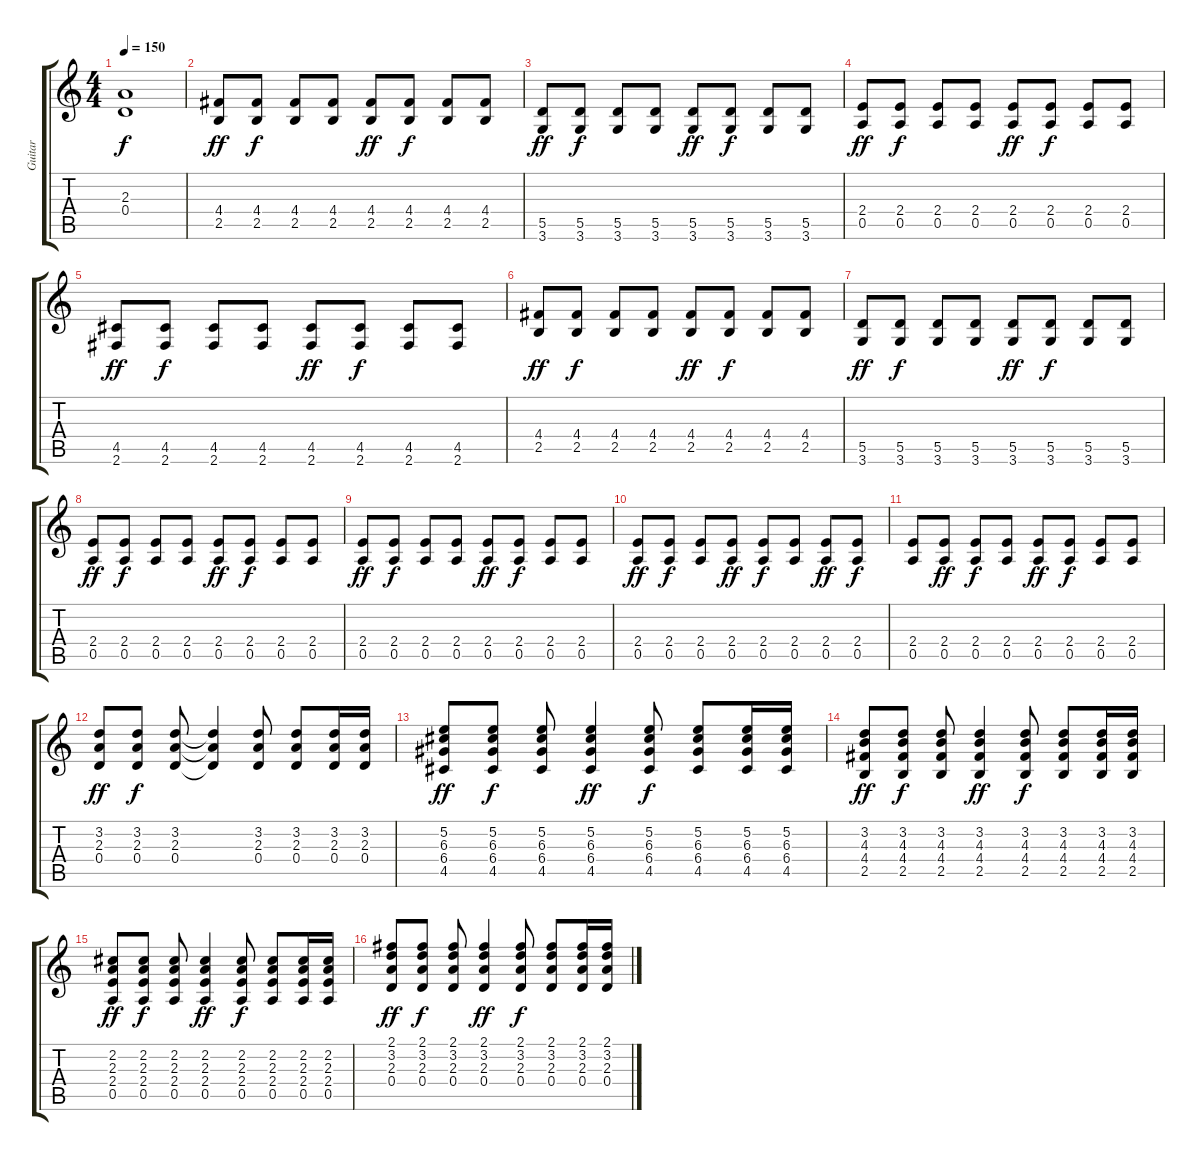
\track ("Guitar" "Guitar") {instrument distortionguitar}
\staff {score tabs}
\tuning (E4 B3 G3 D3 A2 E2) {hide}
\ts (4 4)
\tempo 150
\clef g2
\ks c
(2.3{t} 0.4{t}).1{dy f} |
(4.4 2.5).8{dy ff} (4.4 2.5).8{dy f} (4.4 2.5).8 (4.4 2.5).8 (4.4 2.5).8{dy ff} (4.4 2.5).8{dy f} (4.4 2.5).8 (4.4 2.5).8 |
(5.5 3.6).8{dy ff} (5.5 3.6).8{dy f} (5.5 3.6).8 (5.5 3.6).8 (5.5 3.6).8{dy ff} (5.5 3.6).8{dy f} (5.5 3.6).8 (5.5 3.6).8 |
(2.4 0.5).8{dy ff} (2.4 0.5).8{dy f} (2.4 0.5).8 (2.4 0.5).8 (2.4 0.5).8{dy ff} (2.4 0.5).8{dy f} (2.4 0.5).8 (2.4 0.5).8 |
(4.5 2.6).8{dy ff} (4.5 2.6).8{dy f} (4.5 2.6).8 (4.5 2.6).8 (4.5 2.6).8{dy ff} (4.5 2.6).8{dy f} (4.5 2.6).8 (4.5 2.6).8 |
(4.4 2.5).8{dy ff} (4.4 2.5).8{dy f} (4.4 2.5).8 (4.4 2.5).8 (4.4 2.5).8{dy ff} (4.4 2.5).8{dy f} (4.4 2.5).8 (4.4 2.5).8 |
(5.5 3.6).8{dy ff} (5.5 3.6).8{dy f} (5.5 3.6).8 (5.5 3.6).8 (5.5 3.6).8{dy ff} (5.5 3.6).8{dy f} (5.5 3.6).8 (5.5 3.6).8 |
(2.4 0.5).8{dy ff} (2.4 0.5).8{dy f} (2.4 0.5).8 (2.4 0.5).8 (2.4 0.5).8{dy ff} (2.4 0.5).8{dy f} (2.4 0.5).8 (2.4 0.5).8 |
(2.4 0.5).8{dy ff} (2.4 0.5).8{dy f} (2.4 0.5).8 (2.4 0.5).8 (2.4 0.5).8{dy ff} (2.4 0.5).8{dy f} (2.4 0.5).8 (2.4 0.5).8 |
(2.4 0.5).8{dy ff} (2.4 0.5).8{dy f} (2.4 0.5).8 (2.4 0.5).8{dy ff} (2.4 0.5).8{dy f} (2.4 0.5).8 (2.4 0.5).8{dy ff} (2.4 0.5).8{dy f} |
(2.4 0.5).8 (2.4 0.5).8{dy ff} (2.4 0.5).8{dy f} (2.4 0.5).8 (2.4 0.5).8{dy ff} (2.4 0.5).8{dy f} (2.4 0.5).8 (2.4 0.5).8 |
(3.2 2.3 0.4).8{dy ff} (3.2 2.3 0.4).8{dy f} (3.2 2.3 0.4).8 (3.2{t} 2.3{t} 0.4{t}).4 (3.2 2.3 0.4).8 (3.2 2.3 0.4).8 (3.2 2.3 0.4).16 (3.2 2.3 0.4).16 |
(5.2 6.3 6.4 4.5).8{dy ff} (5.2 6.3 6.4 4.5).8{dy f} (5.2 6.3 6.4 4.5).8 (5.2 6.3 6.4 4.5).4{dy ff} (5.2 6.3 6.4 4.5).8{dy f} (5.2 6.3 6.4 4.5).8 (5.2 6.3 6.4 4.5).16 (5.2 6.3 6.4 4.5).16 |
(3.2 4.3 4.4 2.5).8{dy ff} (3.2 4.3 4.4 2.5).8{dy f} (3.2 4.3 4.4 2.5).8 (3.2 4.3 4.4 2.5).4{dy ff} (3.2 4.3 4.4 2.5).8{dy f} (3.2 4.3 4.4 2.5).8 (3.2 4.3 4.4 2.5).16 (3.2 4.3 4.4 2.5).16 |
(2.2 2.3 2.4 0.5).8{dy ff} (2.2 2.3 2.4 0.5).8{dy f} (2.2 2.3 2.4 0.5).8 (2.2 2.3 2.4 0.5).4{dy ff} (2.2 2.3 2.4 0.5).8{dy f} (2.2 2.3 2.4 0.5).8 (2.2 2.3 2.4 0.5).16 (2.2 2.3 2.4 0.5).16 |
(2.1 3.2 2.3 0.4).8{dy ff} (2.1 3.2 2.3 0.4).8{dy f} (2.1 3.2 2.3 0.4).8 (2.1 3.2 2.3 0.4).4{dy ff} (2.1 3.2 2.3 0.4).8{dy f} (2.1 3.2 2.3 0.4).8 (2.1 3.2 2.3 0.4).16 (2.1 3.2 2.3 0.4).16
